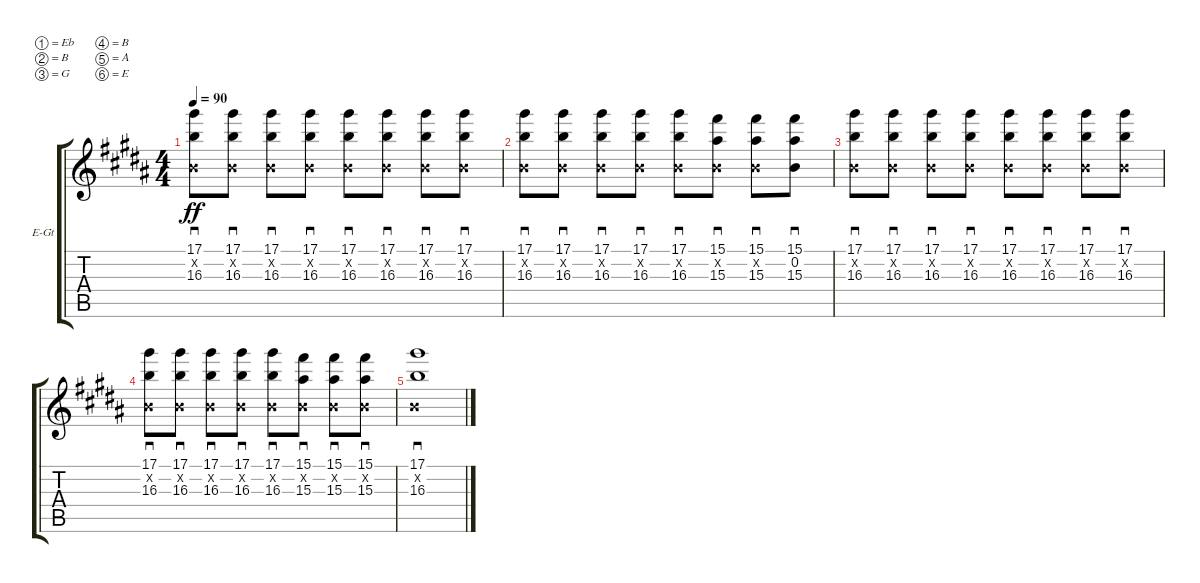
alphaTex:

\defaultSystemsLayout 4
\bracketExtendMode groupsimilarinstruments
\firstSystemTrackNameOrientation horizontal
\otherSystemsTrackNameOrientation horizontal
\track ("Electric Guitar" "E-Gt") {instrument electricguitarclean}
\staff {score tabs}
\tuning (Eb4 B3 G3 B2 A2 E2)
\ts (4 4)
\tempo 90
\clef g2
\ks b
(16.3 17.1 0.2{x}).8{sd dy ff} (16.3 17.1 0.2{x}).8{sd} (16.3 17.1 0.2{x}).8{sd} (16.3 17.1 0.2{x}).8{sd} (16.3 17.1 0.2{x}).8{sd} (16.3 17.1 0.2{x}).8{sd} (16.3 17.1 0.2{x}).8{sd} (16.3 17.1 0.2{x}).8{sd} |
(16.3 17.1 0.2{x}).8{sd} (16.3 17.1 0.2{x}).8{sd} (16.3 17.1 0.2{x}).8{sd} (16.3 17.1 0.2{x}).8{sd} (16.3 17.1 0.2{x}).8{sd} (15.3 15.1 0.2{x}).8{sd} (15.3 15.1 0.2{x}).8{sd} (15.3 15.1 0.2).8{sd} |
(16.3 17.1 0.2{x}).8{sd} (16.3 17.1 0.2{x}).8{sd} (16.3 17.1 0.2{x}).8{sd} (16.3 17.1 0.2{x}).8{sd} (16.3 17.1 0.2{x}).8{sd} (16.3 17.1 0.2{x}).8{sd} (16.3 17.1 0.2{x}).8{sd} (16.3 17.1 0.2{x}).8{sd} |
(16.3 17.1 0.2{x}).8{sd} (16.3 17.1 0.2{x}).8{sd} (16.3 17.1 0.2{x}).8{sd} (16.3 17.1 0.2{x}).8{sd} (16.3 17.1 0.2{x}).8{sd} (15.3 15.1 0.2{x}).8{sd} (15.3 15.1 0.2{x}).8{sd} (15.3 15.1 0.2{x}).8{sd} |
(16.3 17.1 0.2{x}).1{sd}
